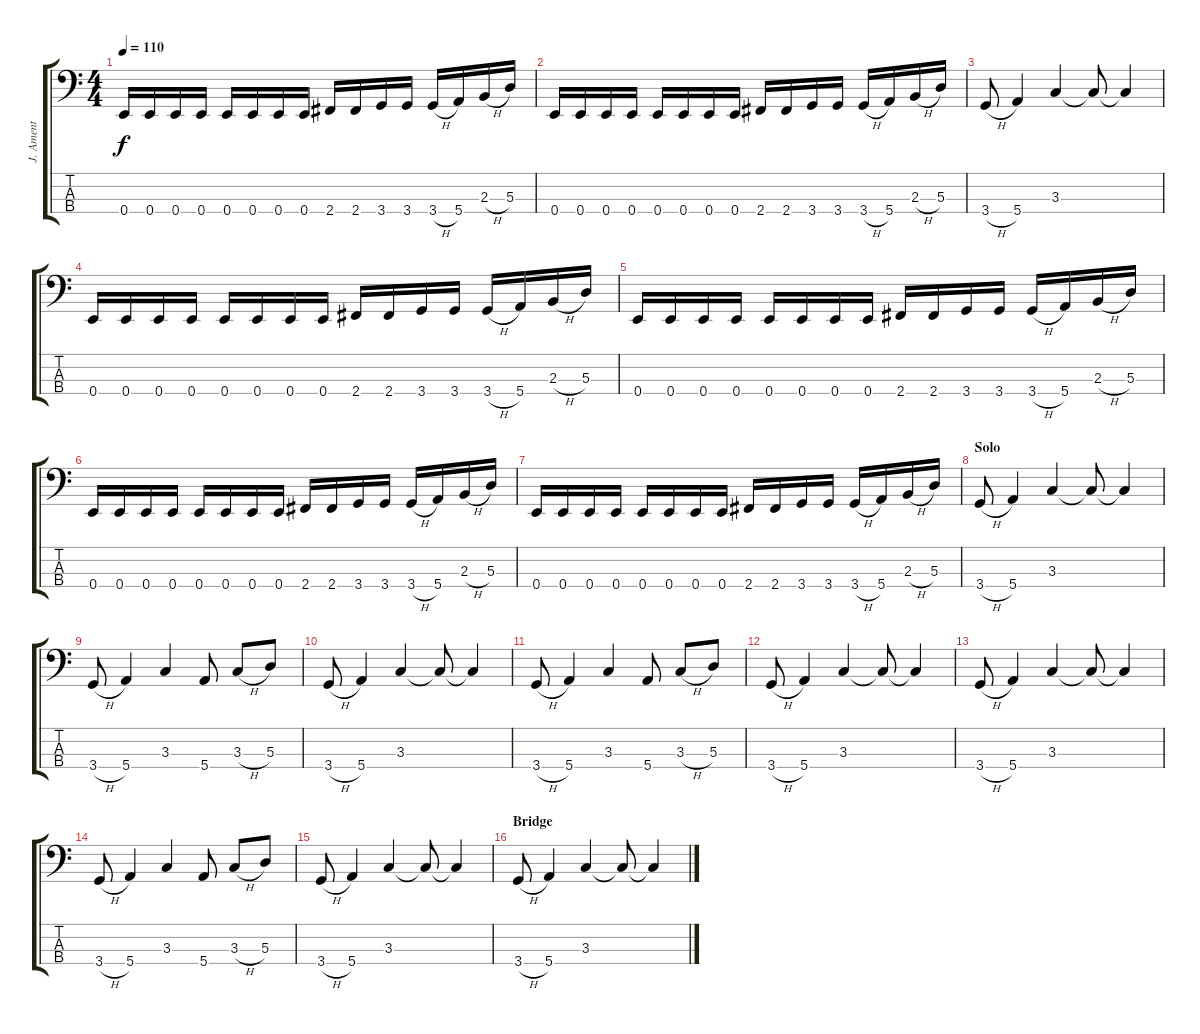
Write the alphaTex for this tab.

\track ("J. Ament" "J. Ament") {instrument fretlessbass}
\staff {score tabs}
\tuning (G2 D2 A1 E1) {hide}
\ts (4 4)
\tempo 110
\clef f4
\ks c
0.4.16{dy f} 0.4.16 0.4.16 0.4.16 0.4.16 0.4.16 0.4.16 0.4.16 2.4.16 2.4.16 3.4.16 3.4.16 3.4{h}.16 5.4.16 2.3{h}.16 5.3.16 |
0.4.16 0.4.16 0.4.16 0.4.16 0.4.16 0.4.16 0.4.16 0.4.16 2.4.16 2.4.16 3.4.16 3.4.16 3.4{h}.16 5.4.16 2.3{h}.16 5.3.16 |
3.4{h}.8 5.4.4 3.3.4 3.3{t}.8 3.3{t}.4 |
0.4.16 0.4.16 0.4.16 0.4.16 0.4.16 0.4.16 0.4.16 0.4.16 2.4.16 2.4.16 3.4.16 3.4.16 3.4{h}.16 5.4.16 2.3{h}.16 5.3.16 |
0.4.16 0.4.16 0.4.16 0.4.16 0.4.16 0.4.16 0.4.16 0.4.16 2.4.16 2.4.16 3.4.16 3.4.16 3.4{h}.16 5.4.16 2.3{h}.16 5.3.16 |
0.4.16 0.4.16 0.4.16 0.4.16 0.4.16 0.4.16 0.4.16 0.4.16 2.4.16 2.4.16 3.4.16 3.4.16 3.4{h}.16 5.4.16 2.3{h}.16 5.3.16 |
0.4.16 0.4.16 0.4.16 0.4.16 0.4.16 0.4.16 0.4.16 0.4.16 2.4.16 2.4.16 3.4.16 3.4.16 3.4{h}.16 5.4.16 2.3{h}.16 5.3.16 |
\section ("" "Solo")
3.4{h}.8 5.4.4 3.3.4 3.3{t}.8 3.3{t}.4 |
3.4{h}.8 5.4.4 3.3.4 5.4.8 3.3{h}.8 5.3.8 |
3.4{h}.8 5.4.4 3.3.4 3.3{t}.8 3.3{t}.4 |
3.4{h}.8 5.4.4 3.3.4 5.4.8 3.3{h}.8 5.3.8 |
3.4{h}.8 5.4.4 3.3.4 3.3{t}.8 3.3{t}.4 |
3.4{h}.8 5.4.4 3.3.4 3.3{t}.8 3.3{t}.4 |
3.4{h}.8 5.4.4 3.3.4 5.4.8 3.3{h}.8 5.3.8 |
3.4{h}.8 5.4.4 3.3.4 3.3{t}.8 3.3{t}.4 |
\section ("" "Bridge")
3.4{h}.8 5.4.4 3.3.4 3.3{t}.8 3.3{t}.4
